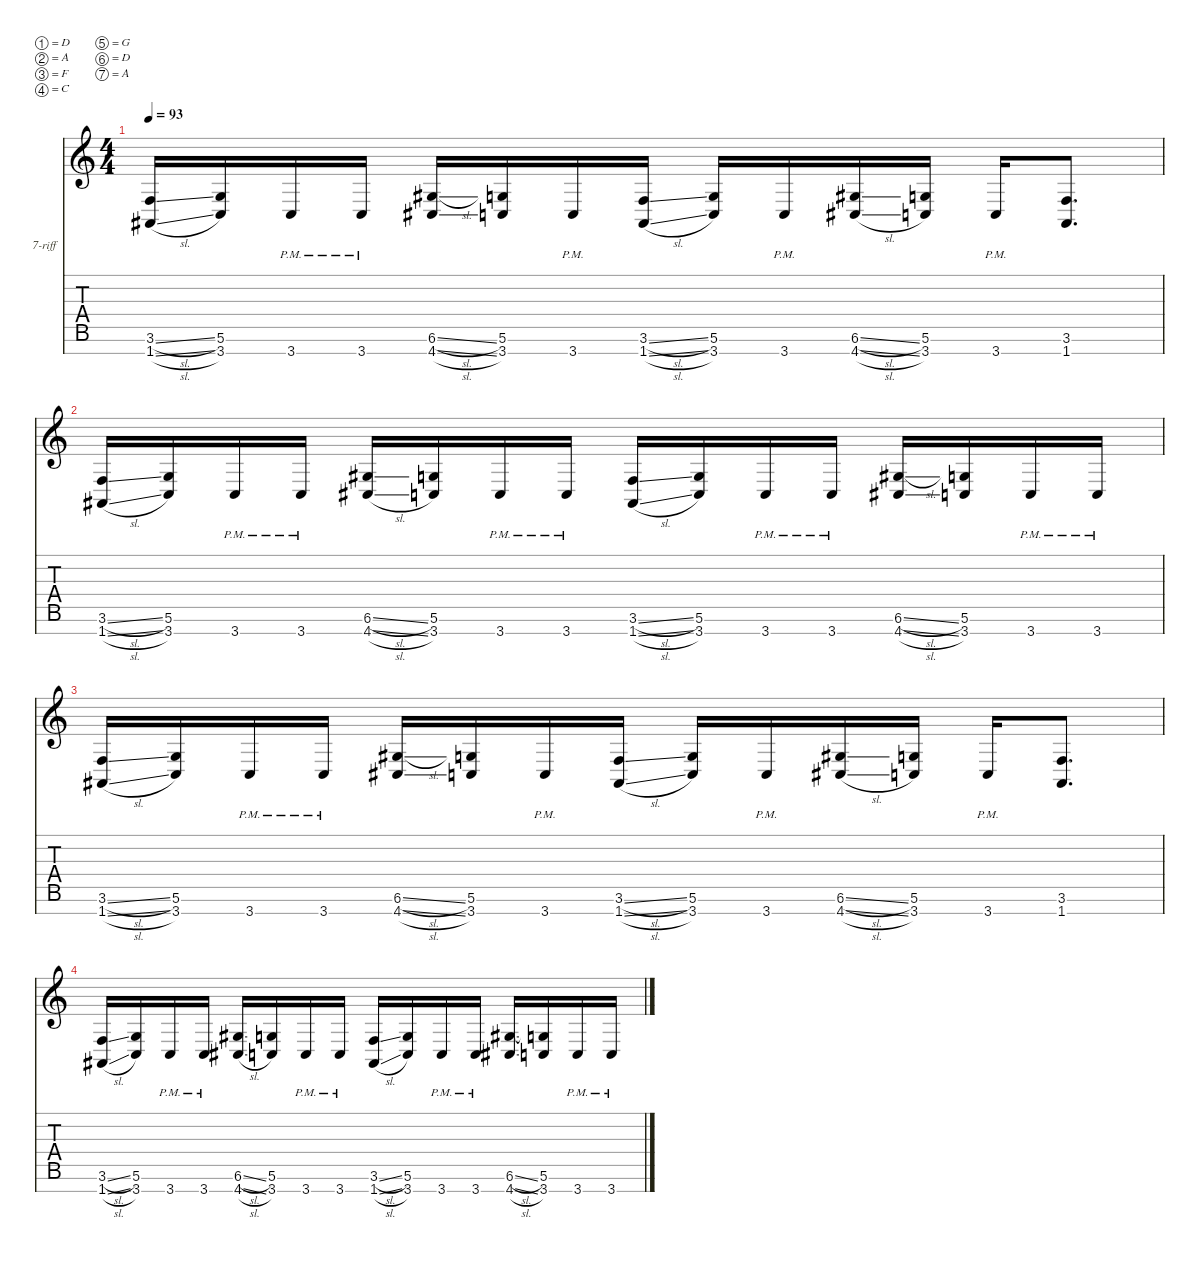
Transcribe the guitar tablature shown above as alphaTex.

\defaultSystemsLayout 4
\hideDynamics
\bracketExtendMode nobrackets
\firstSystemTrackNameOrientation horizontal
\otherSystemsTrackNameOrientation horizontal
\track ("Guitar - Rhytm" "7-riff") {defaultSystemsLayout 4 instrument distortionguitar}
\staff {score tabs}
\tuning (D4 A3 F3 C3 G2 D2 A1)
\ts (4 4)
\scale
1.09129
\tempo 93
\accidentals auto
\clef g2
\ottava regular
\simile none
\scale
1.09129
\ks c
(3.6{sl} 1.7{sl acc #}).16{dy f beam Up} (5.6 3.7).16{beam Up} 3.7{pm}.16{beam Up} 3.7{pm}.16{beam Up} (4.7{sl acc #} 6.6{sl acc #}).16{beam Up} (3.7 5.6).16{beam Up} 3.7{pm}.16{beam Up} (3.6{sl} 1.7{sl acc #}).16{beam Up} (5.6 3.7).16{beam Up} 3.7{pm}.16{beam Up} (6.6{sl acc #} 4.7{sl acc #}).16{beam Up} (5.6 3.7).16{beam Up} 3.7{pm}.16{beam Up} (3.6 1.7{acc #}).8{d beam Up} |
\scale
0.969568
\scale
0.969568 (3.6{sl} 1.7{sl acc #}).16{beam Up} (5.6 3.7).16{beam Up} 3.7{pm}.16{beam Up} 3.7{pm}.16{beam Up} (6.6{sl acc #} 4.7{sl acc #}).16{beam Up} (5.6 3.7).16{beam Up} 3.7{pm}.16{beam Up} 3.7{pm}.16{beam Up} (3.6{sl} 1.7{sl acc #}).16{beam Up} (5.6 3.7).16{beam Up} 3.7{pm}.16{beam Up} 3.7{pm}.16{beam Up} (4.7{sl acc #} 6.6{sl acc #}).16{beam Up} (3.7 5.6).16{beam Up} 3.7{pm}.16{beam Up} 3.7{pm}.16{beam Up} |
\scale
0.969568
\scale
0.969568 (3.6{sl} 1.7{sl acc #}).16{beam Up} (5.6 3.7).16{beam Up} 3.7{pm}.16{beam Up} 3.7{pm}.16{beam Up} (4.7{sl acc #} 6.6{sl acc #}).16{beam Up} (3.7 5.6).16{beam Up} 3.7{pm}.16{beam Up} (3.6{sl} 1.7{sl acc #}).16{beam Up} (5.6 3.7).16{beam Up} 3.7{pm}.16{beam Up} (6.6{sl acc #} 4.7{sl acc #}).16{beam Up} (5.6 3.7).16{beam Up} 3.7{pm}.16{beam Up} (3.6 1.7{acc #}).8{d beam Up} |
\scale
0.969568
\scale
0.969568 (3.6{sl} 1.7{sl acc #}).16{beam Up} (5.6 3.7).16{beam Up} 3.7{pm}.16{beam Up} 3.7{pm}.16{beam Up} (6.6{sl acc #} 4.7{sl acc #}).16{beam Up} (5.6 3.7).16{beam Up} 3.7{pm}.16{beam Up} 3.7{pm}.16{beam Up} (3.6{sl} 1.7{sl acc #}).16{beam Up} (5.6 3.7).16{beam Up} 3.7{pm}.16{beam Up} 3.7{pm}.16{beam Up} (4.7{sl acc #} 6.6{sl acc #}).16{beam Up} (3.7 5.6).16{beam Up} 3.7{pm}.16{beam Up} 3.7{pm}.16{beam Up}
